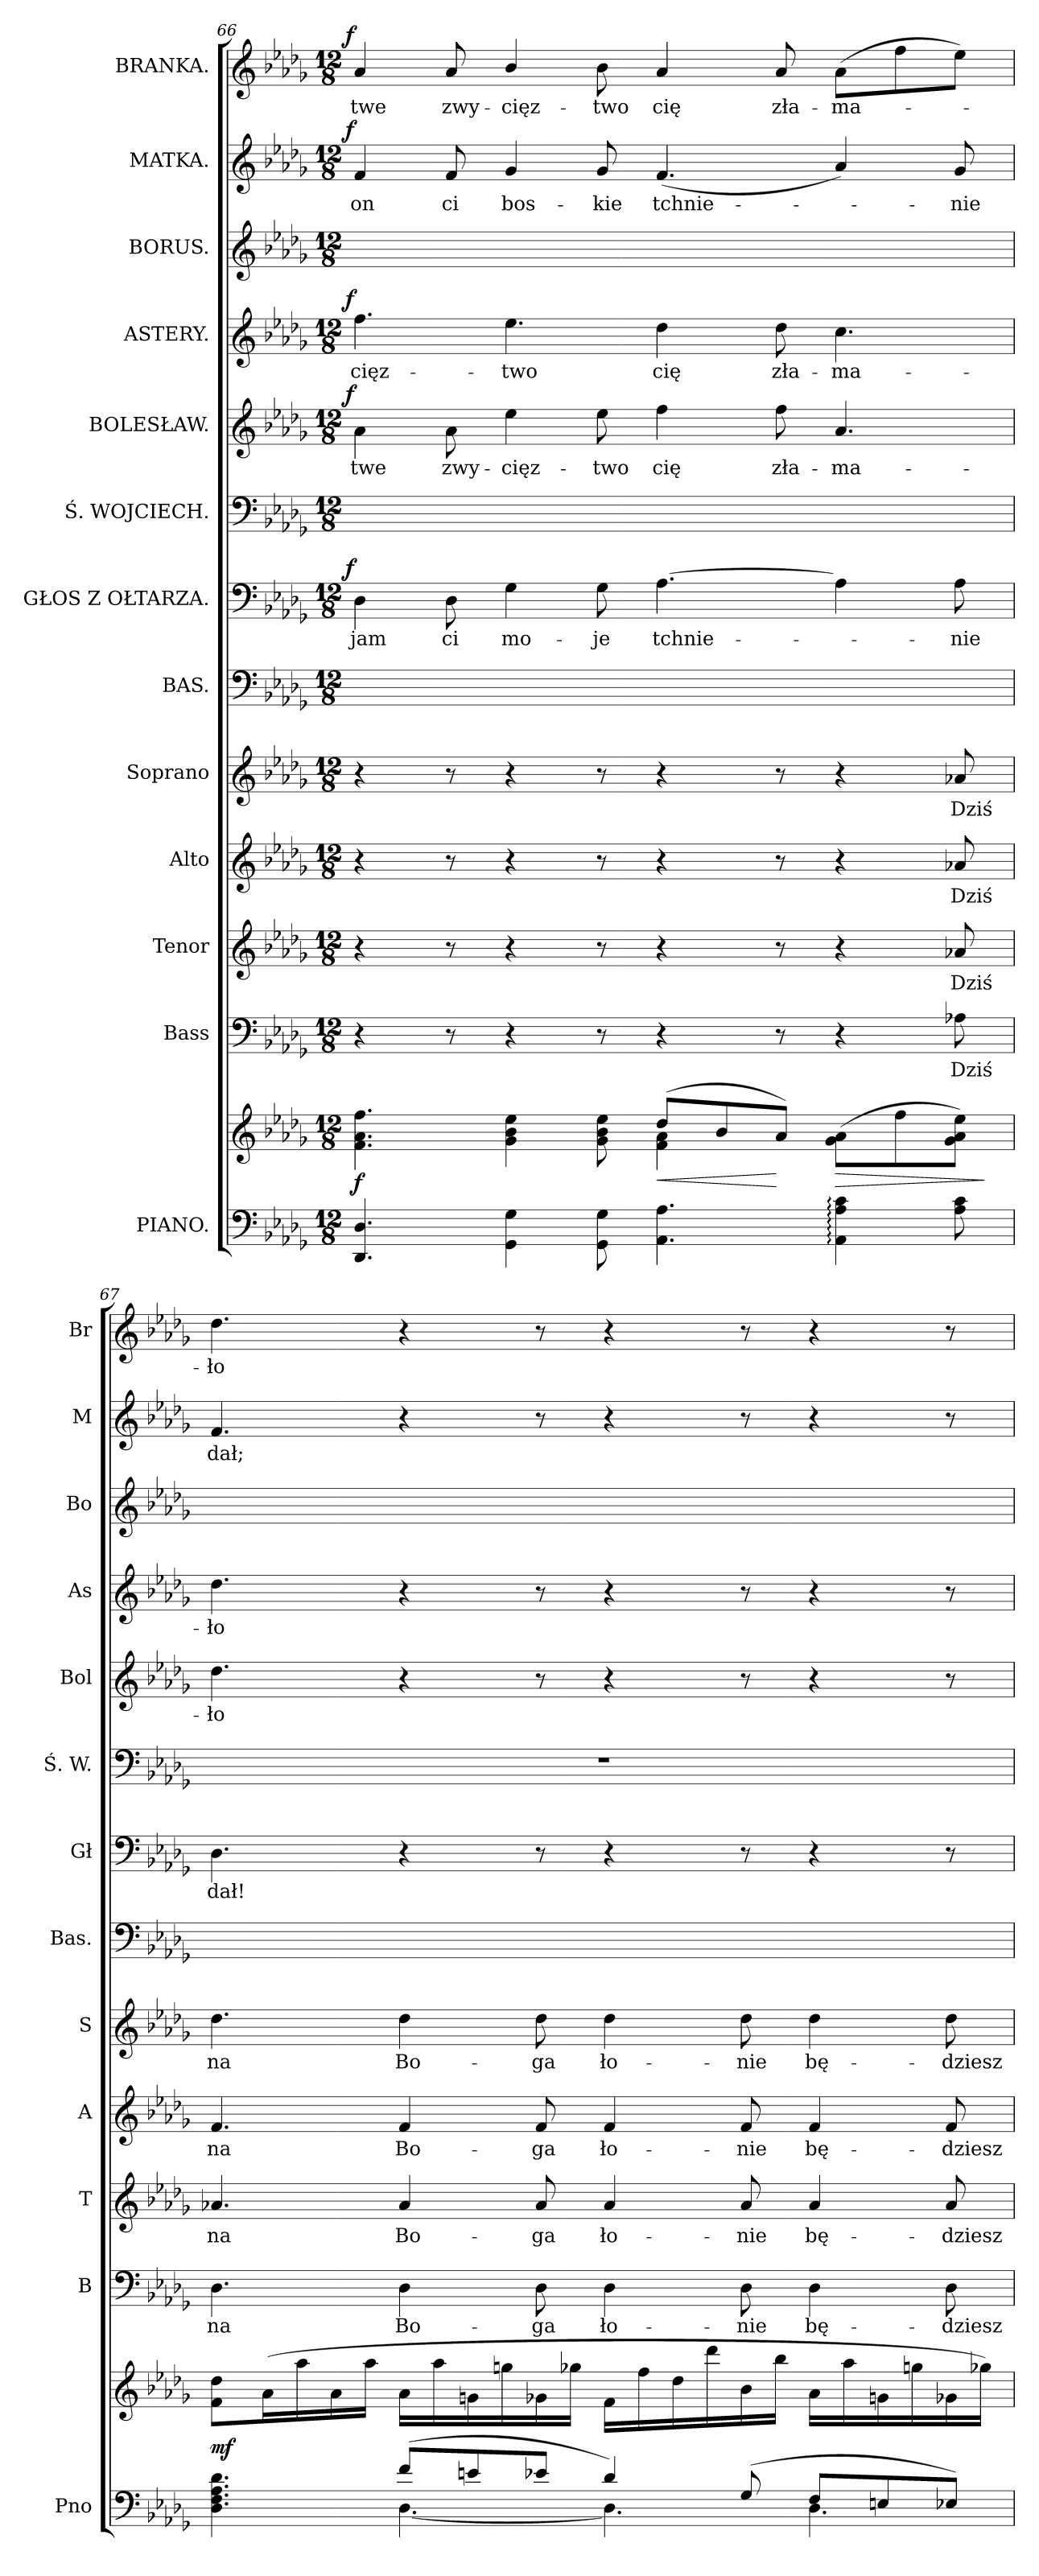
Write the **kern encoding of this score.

**kern	**kern	**dynam	**kern	**text	**kern	**text	**kern	**text	**kern	**text	**kern	**kern	**text	**dynam	**kern	**kern	**text	**dynam	**kern	**text	**dynam	**kern	**kern	**text	**dynam	**kern	**text	**dynam
*part13	*part13	*part13	*part12	*part12	*part11	*part11	*part10	*part10	*part9	*part9	*part8	*part7	*part7	*part7	*part6	*part5	*part5	*part5	*part4	*part4	*part4	*part3	*part2	*part2	*part2	*part1	*part1	*part1
*staff14	*staff13	*staff13/14	*staff12	*staff12	*staff11	*staff11	*staff10	*staff10	*staff9	*staff9	*staff8	*staff7	*staff7	*staff7	*staff6	*staff5	*staff5	*staff5	*staff4	*staff4	*staff4	*staff3	*staff2	*staff2	*staff2	*staff1	*staff1	*staff1
*I"PIANO.	*	*	*I"Bass	*	*I"Tenor	*	*I"Alto	*	*I"Soprano	*	*I"BAS.	*I"GŁOS Z OŁTARZA.	*	*	*I"Ś. WOJCIECH.	*I"BOLESŁAW.	*	*	*I"ASTERY.	*	*	*I"BORUS.	*I"MATKA.	*	*	*I"BRANKA.	*	*
*I'Pno	*	*	*I'B	*	*I'T	*	*I'A	*	*I'S	*	*I'Bas.	*I'Gł	*	*	*I'Ś. W.	*I'Bol	*	*	*I'As	*	*	*I'Bo	*I'M	*	*	*I'Br	*	*
*clefF4	*clefG2	*	*clefF4	*	*clefG2	*	*clefG2	*	*clefG2	*	*clefF4	*clefF4	*	*	*clefF4	*clefG2	*	*	*clefG2	*	*	*clefG2	*clefG2	*	*	*clefG2	*	*
*	*	*	*	*	*ITrd8c12	*	*	*	*	*	*	*	*	*	*	*ITrd8c12	*	*	*	*	*	*ITrd8c12	*	*	*	*	*	*
*k[b-e-a-d-g-]	*k[b-e-a-d-g-]	*	*k[b-e-a-d-g-]	*	*k[b-e-a-d-g-]	*	*k[b-e-a-d-g-]	*	*k[b-e-a-d-g-]	*	*k[b-e-a-d-g-]	*k[b-e-a-d-g-]	*	*	*k[b-e-a-d-g-]	*k[b-e-a-d-g-]	*	*	*k[b-e-a-d-g-]	*	*	*k[b-e-a-d-g-]	*k[b-e-a-d-g-]	*	*	*k[b-e-a-d-g-]	*	*
*M12/8	*M12/8	*	*M12/8	*	*M12/8	*	*M12/8	*	*M12/8	*	*M12/8	*M12/8	*	*	*M12/8	*M12/8	*	*	*M12/8	*	*	*M12/8	*M12/8	*	*	*M12/8	*	*
=66	=66	=66	=66	=66	=66	=66	=66	=66	=66	=66	=66	=66	=66	=66	=66	=66	=66	=66	=66	=66	=66	=66	=66	=66	=66	=66	=66	=66
*	*^	*	*	*	*	*	*	*	*	*	*	*	*	*	*	*	*	*	*	*	*	*	*	*	*	*	*	*
!	!	!	!	!	!	!	!	!	!	!	!	!	!	!	!LO:DY:a:rj	!	!	!	!LO:DY:a:rj	!	!	!LO:DY:a:rj	!	!	!	!LO:DY:a:rj	!	!	!LO:DY:a:rj
4.DD-/ 4.D-/	4.ryy	4.f\ 4.a-\ 4.ff\	f	4r	.	4r	.	4r	.	4r	.	1.ryy	4D-\	jam	f	1.ryy	4A-\	twe	f	4.ff\	-cięz-	f	1.ryy	4f/	on	f	4a-/	twe	f
.	.	.	.	8r	.	8r	.	8r	.	8r	.	.	8D-\	ci	.	.	8A-\	zwy-	.	.	.	.	.	8f/	ci	.	8a-/	zwy-	.
4GG-\ 4G-\	4ryy	4g-\ 4b-\ 4ee-\	.	4r	.	4r	.	4r	.	4r	.	.	4G-\	mo-	.	.	4e-\	-cięz-	.	4.ee-\	-two	.	.	4g-/	bos-	.	4b-/	-cięz-	.
8GG-\ 8G-\	8g-\ 8b-\ 8ee-\	8ryy	.	8r	.	8r	.	8r	.	8r	.	.	8G-\	-je	.	.	8e-\	-two	.	.	.	.	.	8g-/	-kie	.	8b-\	-two	.
4.AA-\ 4.A-\	(8dd-/L	4f\ 4a-\	<	4r	.	4r	.	4r	.	4r	.	.	[4.A-\	tchnie-	.	.	4f\	cię	.	4dd-\	cię	.	.	(4.f/	tchnie-	.	4a-/	cię	.
.	8b-/	.	.	.	.	.	.	.	.	.	.	.	.	.	.	.	.	.	.	.	.	.	.	.	.	.	.	.	.
.	8a-/J)	8ryy	[	8r	.	8r	.	8r	.	8r	.	.	.	.	.	.	8f\	zła-	.	8dd-\	zła-	.	.	.	.	.	8a-/	zła-	.
4AA-:\ 4A-:\ 4c:\	(8g-\ 8a-\L	4.ryy	>	4r	.	4r	.	4r	.	4r	.	.	4A-\]	.	.	.	4.A-/	-ma-	.	4.cc\	-ma-	.	.	4a-/)	.	.	(8a-\L	-ma-	.
.	8ff\	.	.	.	.	.	.	.	.	.	.	.	.	.	.	.	.	.	.	.	.	.	.	.	.	.	8ff\	.	.
8A-\ 8c\	8g-\ 8a-\ 8ee-\J)	.	.	8A-X\	Dziś	8A-X/	Dziś	8a-X/	Dziś	8a-X/	Dziś	.	8A-\	-nie	.	.	.	.	.	.	.	.	.	8g-/	-nie	.	8ee-\J)	.	.
*	*v	*v	*	*	*	*	*	*	*	*	*	*	*	*	*	*	*	*	*	*	*	*	*	*	*	*	*	*	*
.	.	]	.	.	.	.	.	.	.	.	.	.	.	.	.	.	.	.	.	.	.	.	.	.	.	.	.	.
=67	=67	=67	=67	=67	=67	=67	=67	=67	=67	=67	=67	=67	=67	=67	=67	=67	=67	=67	=67	=67	=67	=67	=67	=67	=67	=67	=67	=67
*^	*	*	*	*	*	*	*	*	*	*	*	*	*	*	*	*	*	*	*	*	*	*	*	*	*	*	*	*
4.ryy	4.D-\ 4.F\ 4.A-\ 4.d-\	8f\ 8dd-\L	mf	4.D-\	na	4.A-X/	na	4.f/	na	4.dd-\	na	1.ryy	4.D-\	dał!	.	1.r	4.d-\	-ło	.	4.dd-\	-ło	.	1.ryy	4.f/	dał;	.	4.dd-\	-ło	.
.	.	(16a-\L	.	.	.	.	.	.	.	.	.	.	.	.	.	.	.	.	.	.	.	.	.	.	.	.	.	.	.
.	.	16aa-\	.	.	.	.	.	.	.	.	.	.	.	.	.	.	.	.	.	.	.	.	.	.	.	.	.	.	.
.	.	16a-\	.	.	.	.	.	.	.	.	.	.	.	.	.	.	.	.	.	.	.	.	.	.	.	.	.	.	.
.	.	16aa-\JJ	.	.	.	.	.	.	.	.	.	.	.	.	.	.	.	.	.	.	.	.	.	.	.	.	.	.	.
(<8f/L	[4.D-\	16a-\LL	.	4D-\	Bo-	4A-/	Bo-	4f/	Bo-	4dd-\	Bo-	.	4r	.	.	.	4r	.	.	4r	.	.	.	4r	.	.	4r	.	.
.	.	16aa-\	.	.	.	.	.	.	.	.	.	.	.	.	.	.	.	.	.	.	.	.	.	.	.	.	.	.	.
8en/	.	16gn\	.	.	.	.	.	.	.	.	.	.	.	.	.	.	.	.	.	.	.	.	.	.	.	.	.	.	.
.	.	16ggn\	.	.	.	.	.	.	.	.	.	.	.	.	.	.	.	.	.	.	.	.	.	.	.	.	.	.	.
8e-X/J	.	16g-X\	.	8D-\	-ga	8A-/	-ga	8f/	-ga	8dd-\	-ga	.	8r	.	.	.	8r	.	.	8r	.	.	.	8r	.	.	8r	.	.
.	.	16gg-X\JJ	.	.	.	.	.	.	.	.	.	.	.	.	.	.	.	.	.	.	.	.	.	.	.	.	.	.	.
4d-/)	4.D-\]	16f\LL	.	4D-\	ło-	4A-/	ło-	4f/	ło-	4dd-\	ło-	.	4r	.	.	.	4r	.	.	4r	.	.	.	4r	.	.	4r	.	.
.	.	16ff\	.	.	.	.	.	.	.	.	.	.	.	.	.	.	.	.	.	.	.	.	.	.	.	.	.	.	.
.	.	16dd-\	.	.	.	.	.	.	.	.	.	.	.	.	.	.	.	.	.	.	.	.	.	.	.	.	.	.	.
.	.	16ddd-\	.	.	.	.	.	.	.	.	.	.	.	.	.	.	.	.	.	.	.	.	.	.	.	.	.	.	.
(8G-/	.	16b-\	.	8D-\	-nie	8A-/	-nie	8f/	-nie	8dd-\	-nie	.	8r	.	.	.	8r	.	.	8r	.	.	.	8r	.	.	8r	.	.
.	.	16bb-\JJ	.	.	.	.	.	.	.	.	.	.	.	.	.	.	.	.	.	.	.	.	.	.	.	.	.	.	.
8F/L	4.D-\	16a-\LL	.	4D-\	bę-	4A-/	bę-	4f/	bę-	4dd-\	bę-	.	4r	.	.	.	4r	.	.	4r	.	.	.	4r	.	.	4r	.	.
.	.	16aa-\	.	.	.	.	.	.	.	.	.	.	.	.	.	.	.	.	.	.	.	.	.	.	.	.	.	.	.
8En/	.	16gn\	.	.	.	.	.	.	.	.	.	.	.	.	.	.	.	.	.	.	.	.	.	.	.	.	.	.	.
.	.	16ggn\	.	.	.	.	.	.	.	.	.	.	.	.	.	.	.	.	.	.	.	.	.	.	.	.	.	.	.
8E-X/J)	.	16g-X\	.	8D-\	-dziesz	8A-/	-dziesz	8f/	-dziesz	8dd-\	-dziesz	.	8r	.	.	.	8r	.	.	8r	.	.	.	8r	.	.	8r	.	.
.	.	16gg-X\JJ)	.	.	.	.	.	.	.	.	.	.	.	.	.	.	.	.	.	.	.	.	.	.	.	.	.	.	.
*v	*v	*	*	*	*	*	*	*	*	*	*	*	*	*	*	*	*	*	*	*	*	*	*	*	*	*	*	*	*
=	=	=	=	=	=	=	=	=	=	=	=	=	=	=	=	=	=	=	=	=	=	=	=	=	=	=	=	=
*-	*-	*-	*-	*-	*-	*-	*-	*-	*-	*-	*-	*-	*-	*-	*-	*-	*-	*-	*-	*-	*-	*-	*-	*-	*-	*-	*-	*-
